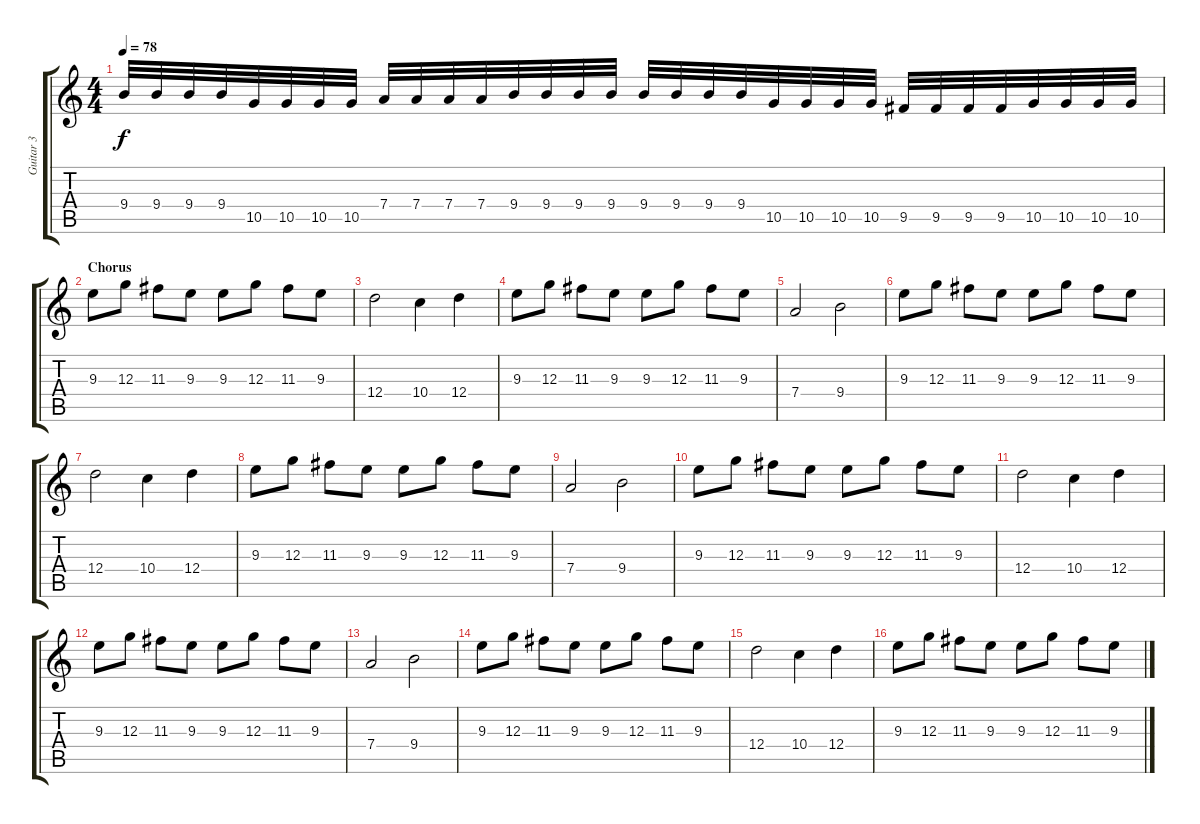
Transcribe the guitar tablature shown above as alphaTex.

\track ("Guitar 3" "Guitar 3") {instrument overdrivenguitar}
\staff {score tabs}
\tuning (E4 B3 G3 D3 A2 E2) {hide}
\ts (4 4)
\tempo 78
\clef g2
\ks c
9.4.32{dy f} 9.4.32 9.4.32 9.4.32 10.5.32 10.5.32 10.5.32 10.5.32 7.4.32 7.4.32 7.4.32 7.4.32 9.4.32 9.4.32 9.4.32 9.4.32 9.4.32 9.4.32 9.4.32 9.4.32 10.5.32 10.5.32 10.5.32 10.5.32 9.5.32 9.5.32 9.5.32 9.5.32 10.5.32 10.5.32 10.5.32 10.5.32 |
\section ("" "Chorus")
9.3.8 12.3.8 11.3.8 9.3.8 9.3.8 12.3.8 11.3.8 9.3.8 |
12.4.2 10.4.4 12.4.4 |
9.3.8 12.3.8 11.3.8 9.3.8 9.3.8 12.3.8 11.3.8 9.3.8 |
7.4.2 9.4.2 |
9.3.8 12.3.8 11.3.8 9.3.8 9.3.8 12.3.8 11.3.8 9.3.8 |
12.4.2 10.4.4 12.4.4 |
9.3.8 12.3.8 11.3.8 9.3.8 9.3.8 12.3.8 11.3.8 9.3.8 |
7.4.2 9.4.2 |
9.3.8 12.3.8 11.3.8 9.3.8 9.3.8 12.3.8 11.3.8 9.3.8 |
12.4.2 10.4.4 12.4.4 |
9.3.8 12.3.8 11.3.8 9.3.8 9.3.8 12.3.8 11.3.8 9.3.8 |
7.4.2 9.4.2 |
9.3.8 12.3.8 11.3.8 9.3.8 9.3.8 12.3.8 11.3.8 9.3.8 |
12.4.2 10.4.4 12.4.4 |
9.3.8 12.3.8 11.3.8 9.3.8 9.3.8 12.3.8 11.3.8 9.3.8
